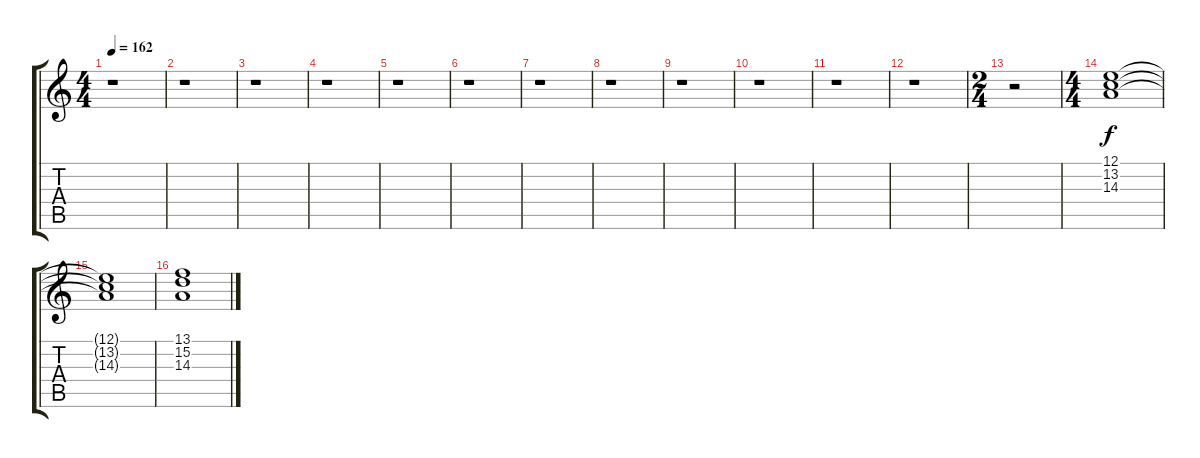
\track "" {instrument cello}
\staff {score tabs}
\tuning (E4 B3 G3 D3 A2 E2) {hide}
\ts (4 4)
\tempo 162
\clef g2
\ks c
r.1{dy f} |
r.1 |
r.1 |
r.1 |
r.1 |
r.1 |
r.1 |
r.1 |
r.1 |
r.1 |
r.1 |
r.1 |
\ts (2 4)
r.2 |
\ts (4 4)
(12.1 13.2 14.3).1 |
(12.1{t} 13.2{t} 14.3{t}).1 |
(13.1 15.2 14.3).1
